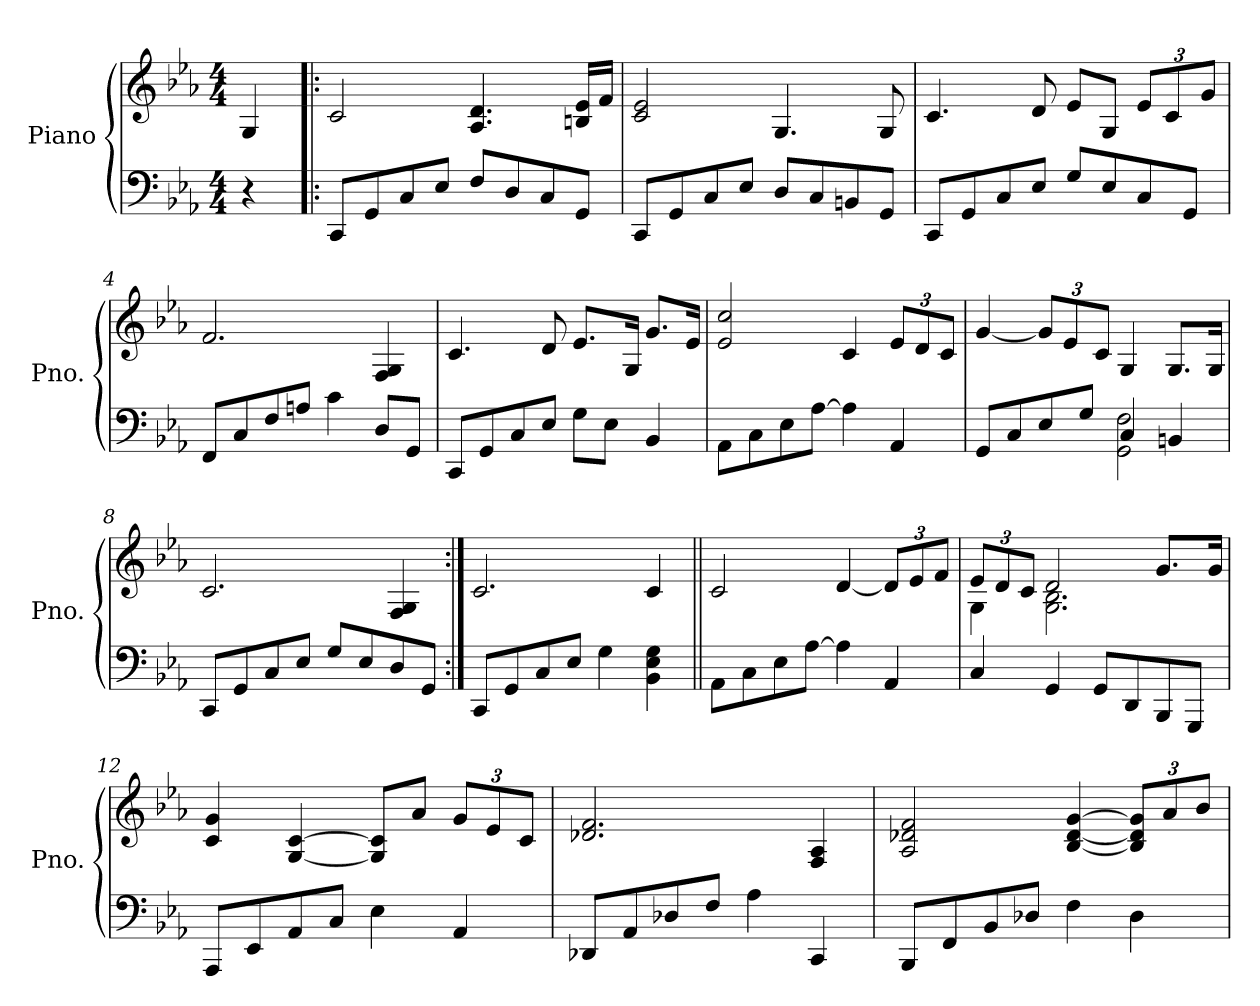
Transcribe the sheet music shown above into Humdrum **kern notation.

**kern	**kern
*part1	*part1
*staff2	*staff1
*I"Piano	*
*I'Pno.	*
*clefF4	*clefG2
*k[b-e-a-]	*k[b-e-a-]
*M4/4	*M4/4
*MM96	*MM96
=	=
4r	4G/
=1!|:	=1!|:
8CC/L	2c/
8GG/	.
8C/	.
8E-/J	.
8F/L	4.A-/ 4.d/
8D/	.
8C/	.
8GG/J	16Bn/ 16e-/LL
.	16f/JJ
=2	=2
8CC/L	2c/ 2e-/
8GG/	.
8C/	.
8E-/J	.
8D/L	4.G/
8C/	.
8BBn/	.
8GG/J	8G/
=3	=3
8CC/L	4.c/
8GG/	.
8C/	.
8E-/J	8d/
8G/L	8e-/L
8E-/	8G/J
*	*Xbrackettup
8C/	12e-/L
.	12c/
8GG/J	.
.	12g/J
=4	=4
8FF/L	2.f/
8C/	.
8F/	.
8An/J	.
4c\	.
8D/L	4F/ 4G/
8GG/J	.
!!LO:LB:g=z
=5	=5
8CC/L	4.c/
8GG/	.
8C/	.
8E-/J	8d/
8G\L	8.e-/L
8E-\J	.
.	16G/Jk
4BB-/	8.g/L
.	16e-/Jk
=6	=6
8AA-\L	2e-/ 2cc/
8C\	.
8E-\	.
[8A-\J	.
4A-\]	4c/
4AA-/	12e-/L
.	12d/
.	12c/J
=7	=7
*^	*
8GG/L	2ryy	[4g/
8C/	.	.
8E-/	.	12g/L]
.	.	12e-/
8G/J	.	.
.	.	12c/J
4C/	2GG\ 2F\	4G/
4BBn/	.	8.G/L
.	.	16G/Jk
*v	*v	*
=8	=8
8CC/L	2.c/
8GG/	.
8C/	.
8E-/J	.
8G/L	.
8E-/	.
8D/	4F/ 4G/
8GG/J	.
!!LO:LB:g=z
=9:|!	=9:|!
8CC/L	2.c/
8GG/	.
8C/	.
8E-/J	.
4G\	.
4BB-\ 4E-\ 4G\	4c/
=10||	=10||
8AA-\L	2c/
8C\	.
8E-\	.
[8A-\J	.
4A-\]	[4d/
4AA-/	12d/L]
.	12e-/
.	12f/J
=11	=11
*	*^
4C/	12e-/L	4G\
.	12d/	.
.	12c/J	.
4GG/	2d/	2.G\ 2.B-\
8GG/L	.	.
8DD/	.	.
8BBB-/	8.g/L	.
8GGG/J	.	.
.	16g/Jk	.
*	*v	*v
=12	=12
8AAA-/L	4c/ 4g/
8EE-/	.
8AA-/	[4G/ [4c/
8C/J	.
4E-\	8G/] 8c/]L
.	8a-/J
4AA-/	12g/L
.	12e-/
.	12c/J
!!LO:LB:g=z
=13	=13
8DD-X/L	2.d-X/ 2.f/
8AA-/	.
8D-X/	.
8F/J	.
4A-\	.
4CC/	4F/ 4A-/
=14	=14
8BBB-/L	2A-/ 2d-X/ 2f/
8FF/	.
8BB-/	.
8D-X/J	.
4F\	[4B-/ [4d-/ [4g/
4D-\	12B-/] 12d-/] 12g/]L
.	12a-/
.	12b-/J
=	=
*-	*-
